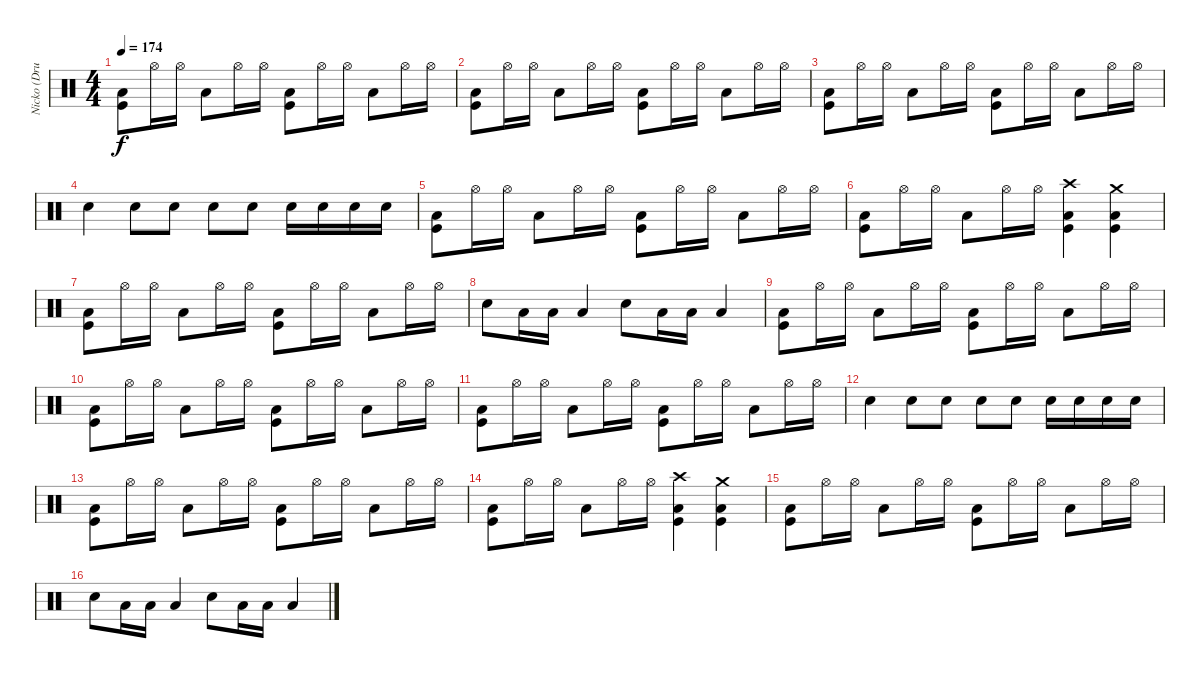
\track ("Nicko (Drums)" "Nicko (Dru") {instrument percussion}
\staff {score}
\articulation defaults
\ts (4 4)
\tempo 174
\clef neutral
\ks c
("Low Tom (hit)" "Kick (hit)").8{dy f} "Hi-Hat (open)".16 "Hi-Hat (open)".16 "Low Tom (hit)".8 "Hi-Hat (open)".16 "Hi-Hat (open)".16 ("Low Tom (hit)" "Kick (hit)").8 "Hi-Hat (open)".16 "Hi-Hat (open)".16 "Low Tom (hit)".8 "Hi-Hat (open)".16 "Hi-Hat (open)".16 |
("Low Tom (hit)" "Kick (hit)").8 "Hi-Hat (open)".16 "Hi-Hat (open)".16 "Low Tom (hit)".8 "Hi-Hat (open)".16 "Hi-Hat (open)".16 ("Low Tom (hit)" "Kick (hit)").8 "Hi-Hat (open)".16 "Hi-Hat (open)".16 "Low Tom (hit)".8 "Hi-Hat (open)".16 "Hi-Hat (open)".16 |
("Low Tom (hit)" "Kick (hit)").8 "Hi-Hat (open)".16 "Hi-Hat (open)".16 "Low Tom (hit)".8 "Hi-Hat (open)".16 "Hi-Hat (open)".16 ("Low Tom (hit)" "Kick (hit)").8 "Hi-Hat (open)".16 "Hi-Hat (open)".16 "Low Tom (hit)".8 "Hi-Hat (open)".16 "Hi-Hat (open)".16 |
"Snare (hit) 2".4 "Snare (hit) 2".8 "Snare (hit) 2".8 "Snare (hit) 2".8 "Snare (hit) 2".8 "Snare (hit) 2".16 "Snare (hit) 2".16 "Snare (hit) 2".16 "Snare (hit) 2".16 |
("Low Tom (hit)" "Kick (hit)").8 "Hi-Hat (open)".16 "Hi-Hat (open)".16 "Low Tom (hit)".8 "Hi-Hat (open)".16 "Hi-Hat (open)".16 ("Low Tom (hit)" "Kick (hit)").8 "Hi-Hat (open)".16 "Hi-Hat (open)".16 "Low Tom (hit)".8 "Hi-Hat (open)".16 "Hi-Hat (open)".16 |
("Low Tom (hit)" "Kick (hit)").8 "Hi-Hat (open)".16 "Hi-Hat (open)".16 "Low Tom (hit)".8 "Hi-Hat (open)".16 "Hi-Hat (open)".16 ("Crash high (hit)" "Low Tom (hit)" "Kick (hit)").4 ("Crash medium (hit)" "Low Tom (hit)" "Kick (hit)").4 |
("Low Tom (hit)" "Kick (hit)").8 "Hi-Hat (open)".16 "Hi-Hat (open)".16 "Low Tom (hit)".8 "Hi-Hat (open)".16 "Hi-Hat (open)".16 ("Low Tom (hit)" "Kick (hit)").8 "Hi-Hat (open)".16 "Hi-Hat (open)".16 "Low Tom (hit)".8 "Hi-Hat (open)".16 "Hi-Hat (open)".16 |
"Snare (hit) 2".8 "Low Tom (hit)".16 "Low Tom (hit)".16 "Low Tom (hit)".4 "Snare (hit) 2".8 "Low Tom (hit)".16 "Low Tom (hit)".16 "Low Tom (hit)".4 |
("Low Tom (hit)" "Kick (hit)").8 "Hi-Hat (open)".16 "Hi-Hat (open)".16 "Low Tom (hit)".8 "Hi-Hat (open)".16 "Hi-Hat (open)".16 ("Low Tom (hit)" "Kick (hit)").8 "Hi-Hat (open)".16 "Hi-Hat (open)".16 "Low Tom (hit)".8 "Hi-Hat (open)".16 "Hi-Hat (open)".16 |
("Low Tom (hit)" "Kick (hit)").8 "Hi-Hat (open)".16 "Hi-Hat (open)".16 "Low Tom (hit)".8 "Hi-Hat (open)".16 "Hi-Hat (open)".16 ("Low Tom (hit)" "Kick (hit)").8 "Hi-Hat (open)".16 "Hi-Hat (open)".16 "Low Tom (hit)".8 "Hi-Hat (open)".16 "Hi-Hat (open)".16 |
("Low Tom (hit)" "Kick (hit)").8 "Hi-Hat (open)".16 "Hi-Hat (open)".16 "Low Tom (hit)".8 "Hi-Hat (open)".16 "Hi-Hat (open)".16 ("Low Tom (hit)" "Kick (hit)").8 "Hi-Hat (open)".16 "Hi-Hat (open)".16 "Low Tom (hit)".8 "Hi-Hat (open)".16 "Hi-Hat (open)".16 |
"Snare (hit) 2".4 "Snare (hit) 2".8 "Snare (hit) 2".8 "Snare (hit) 2".8 "Snare (hit) 2".8 "Snare (hit) 2".16 "Snare (hit) 2".16 "Snare (hit) 2".16 "Snare (hit) 2".16 |
("Low Tom (hit)" "Kick (hit)").8 "Hi-Hat (open)".16 "Hi-Hat (open)".16 "Low Tom (hit)".8 "Hi-Hat (open)".16 "Hi-Hat (open)".16 ("Low Tom (hit)" "Kick (hit)").8 "Hi-Hat (open)".16 "Hi-Hat (open)".16 "Low Tom (hit)".8 "Hi-Hat (open)".16 "Hi-Hat (open)".16 |
("Low Tom (hit)" "Kick (hit)").8 "Hi-Hat (open)".16 "Hi-Hat (open)".16 "Low Tom (hit)".8 "Hi-Hat (open)".16 "Hi-Hat (open)".16 ("Crash high (hit)" "Low Tom (hit)" "Kick (hit)").4 ("Crash medium (hit)" "Low Tom (hit)" "Kick (hit)").4 |
("Low Tom (hit)" "Kick (hit)").8 "Hi-Hat (open)".16 "Hi-Hat (open)".16 "Low Tom (hit)".8 "Hi-Hat (open)".16 "Hi-Hat (open)".16 ("Low Tom (hit)" "Kick (hit)").8 "Hi-Hat (open)".16 "Hi-Hat (open)".16 "Low Tom (hit)".8 "Hi-Hat (open)".16 "Hi-Hat (open)".16 |
"Snare (hit) 2".8 "Low Tom (hit)".16 "Low Tom (hit)".16 "Low Tom (hit)".4 "Snare (hit) 2".8 "Low Tom (hit)".16 "Low Tom (hit)".16 "Low Tom (hit)".4
